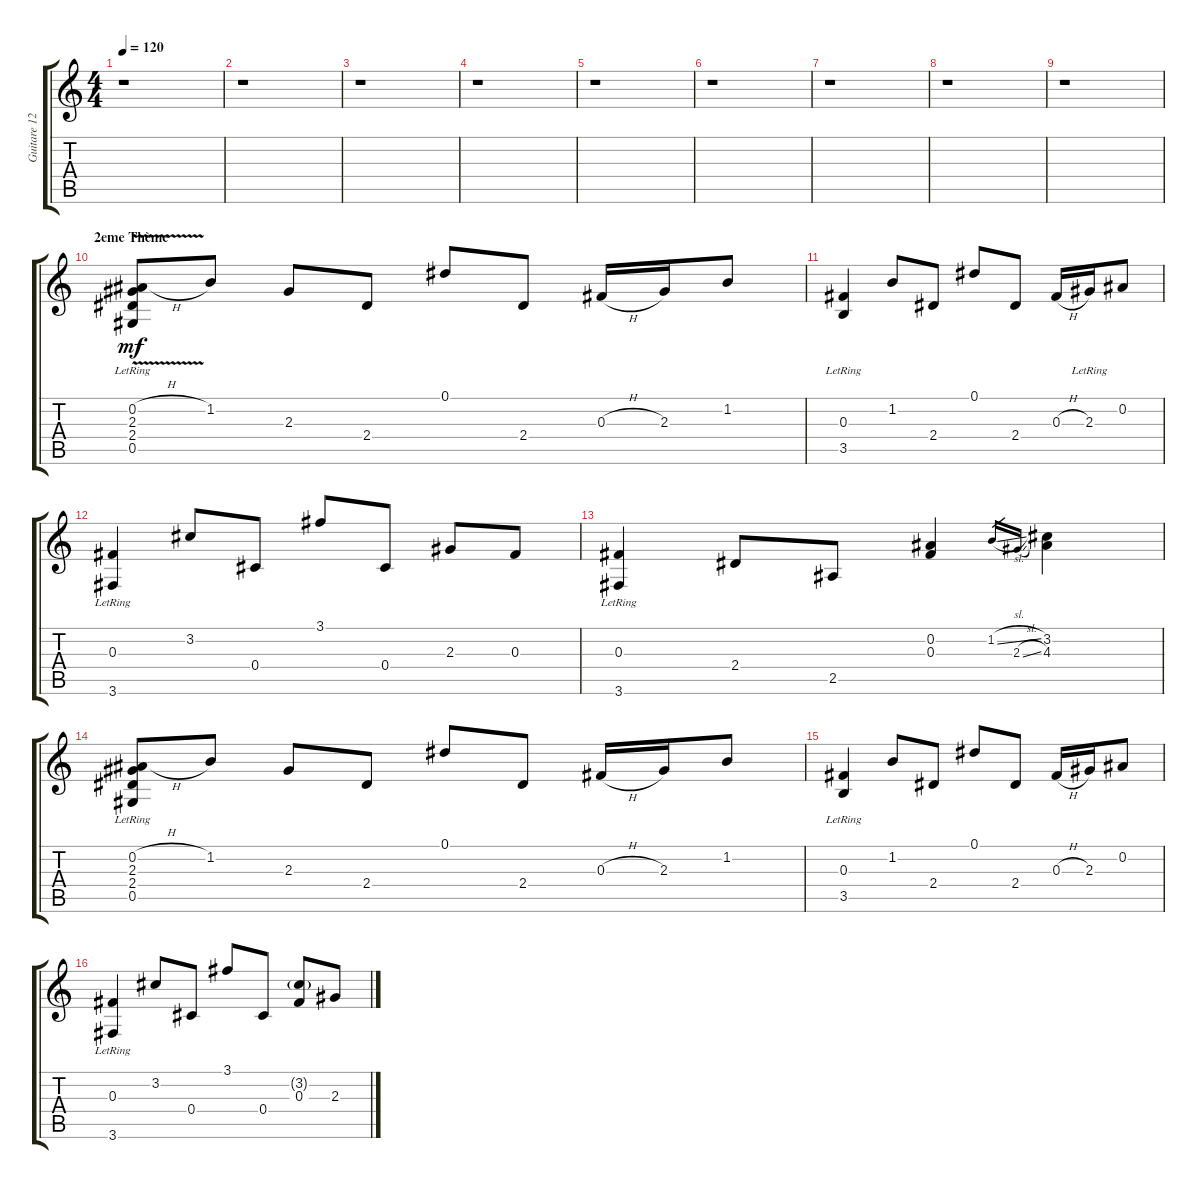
\track ("Guitare 12 cordes" "Guitare 12") {instrument acousticguitarsteel}
\staff {score tabs}
\tuning (Eb4 Bb3 Gb3 Db3 Ab2 Eb2) {hide}
\ts (4 4)
\tempo 120
\clef g2
\ks c
r.1{dy mf} |
r.1 |
r.1 |
r.1 |
r.1 |
r.1 |
r.1 |
r.1 |
r.1 |
\section ("" "2eme Thème")
(0.2{h} 2.3{v} 2.4{v} 0.5{lr}).8 1.2.8 2.3.8 2.4.8 0.1.8 2.4.8 0.3{h}.16 2.3.16 1.2.8 |
(0.3 3.5{lr}).4 1.2.8 2.4.8 0.1.8 2.4.8 0.3{h}.16 2.3{lr}.16 0.2.8 |
(0.3 3.6{lr}).4 3.2.8 0.4.8 3.1.8 0.4.8 2.3.8 0.3.8 |
(0.3 3.6{lr}).4 2.4.8 2.5.8 (0.2 0.3).4 1.2{sl}.16{gr} 2.3{sl}.16{gr} (3.2 4.3).4 |
(0.2{h} 2.3 2.4 0.5{lr}).8 1.2.8 2.3.8 2.4.8 0.1.8 2.4.8 0.3{h}.16 2.3.16 1.2.8 |
(0.3 3.5{lr}).4 1.2.8 2.4.8 0.1.8 2.4.8 0.3{h}.16 2.3.16 0.2.8 |
(0.3 3.6{lr}).4 3.2.8 0.4.8 3.1.8 0.4.8 (3.2{g} 0.3).8 2.3.8
